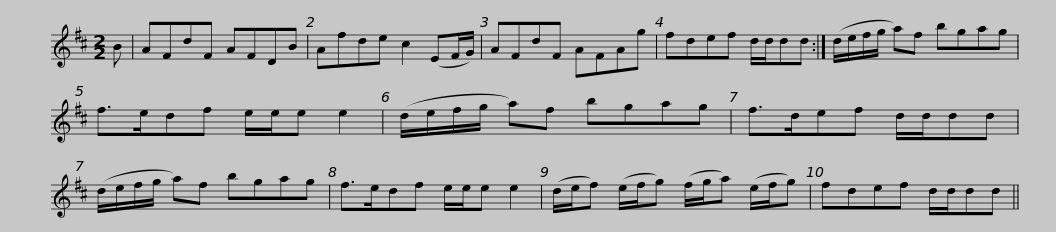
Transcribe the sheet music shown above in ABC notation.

X:1
L:1/8
M:2/2
I:linebreak $
K:D
V:1 treble
V:1
 B | AFdF AFDB | Afde c2 (EF/G/) | AFdF AFAg | fdef d/d/dd :| %5
 (d/e/f/g/ a)f bgag |$ f>edf e/e/e e2 | (d/e/f/g/ a)f bgag | f>def d/d/dd | (d/e/f/g/ a)f bgag | %10
 f>edf e/e/e e2 |$ (d/e/f) (e/f/g) (f/g/a) (e/f/g) | fdef d/d/dd || %13
